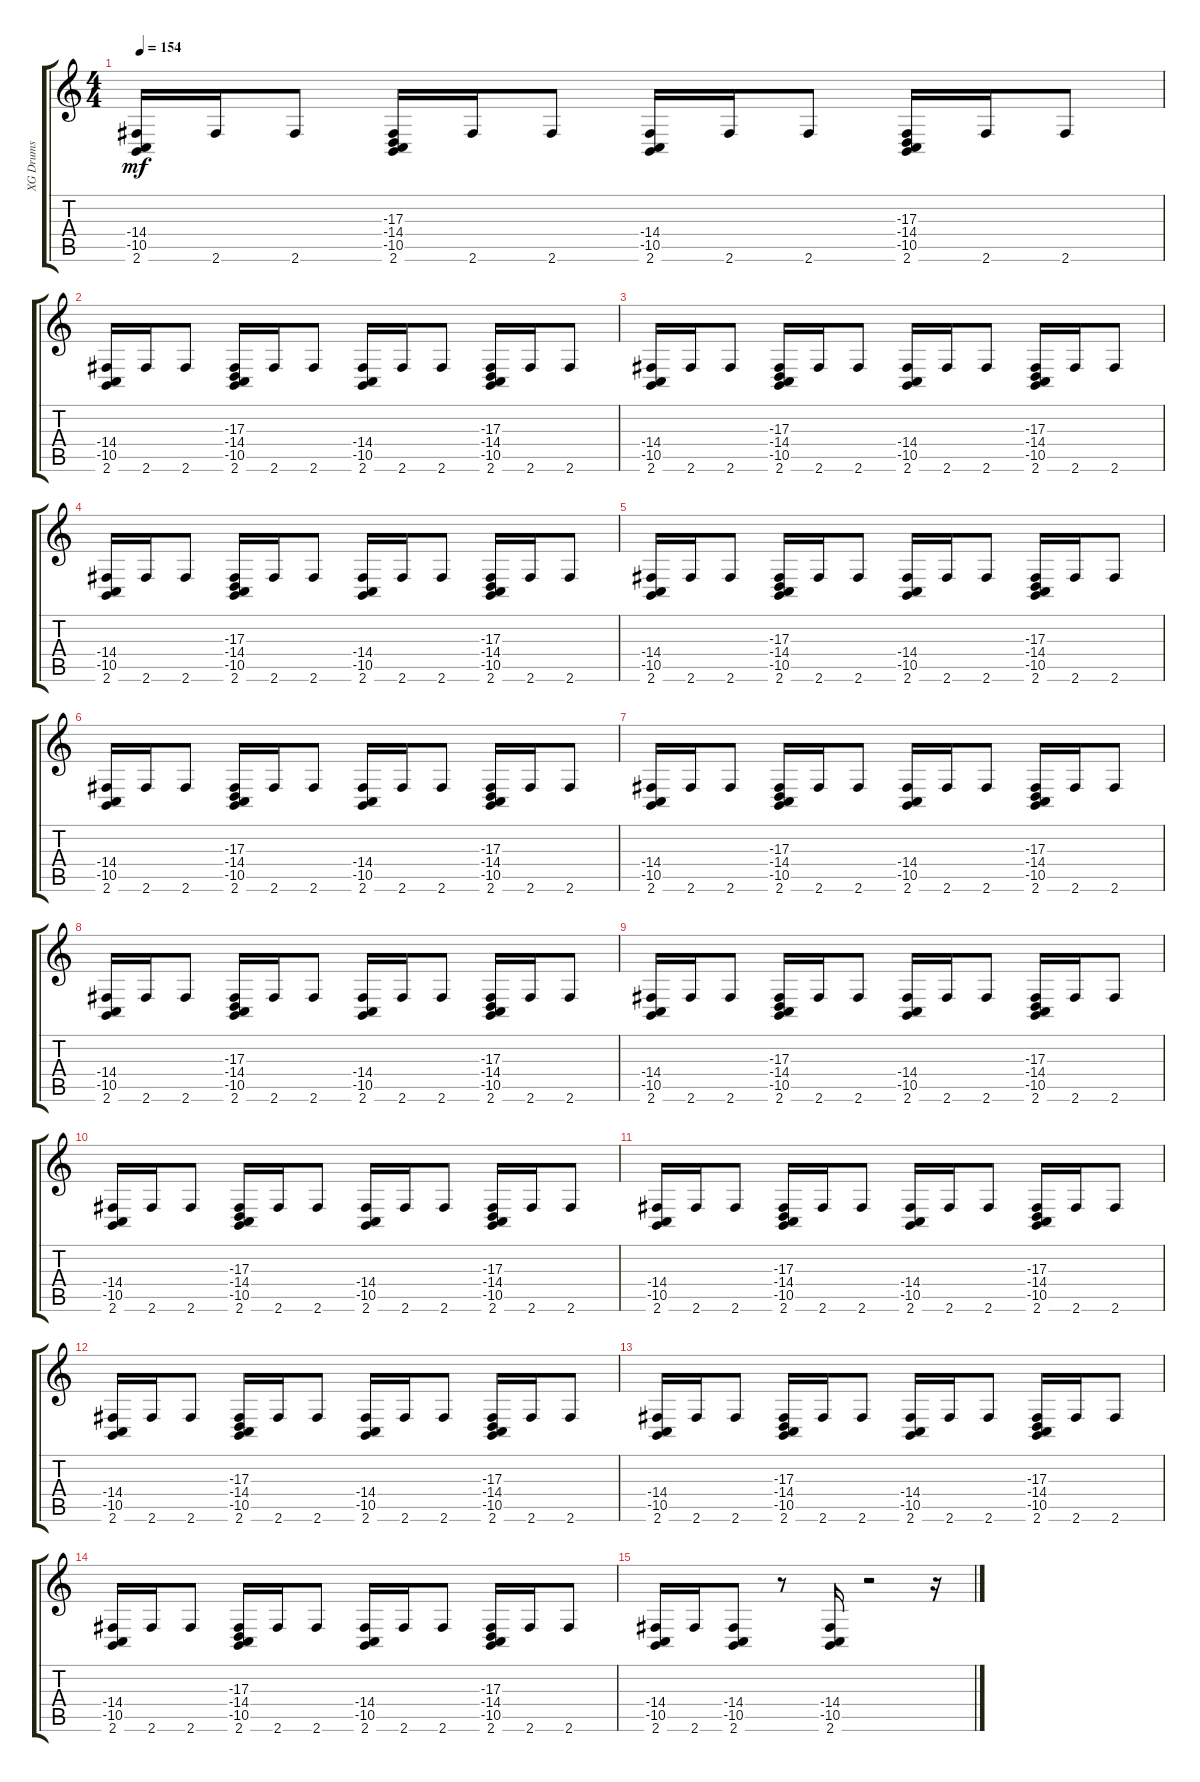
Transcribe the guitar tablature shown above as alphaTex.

\track ("XG Drums" "XG Drums") {instrument acousticguitarnylon}
\staff {score tabs}
\tuning (E4 B3 G3 D3 A2 E2) {hide}
\ts (4 4)
\tempo 154
\clef g2
\ks c
(-14.4 -10.5 2.6).16{dy mf} 2.6.16 2.6.8 (-17.3 -14.4 -10.5 2.6).16 2.6.16 2.6.8 (-14.4 -10.5 2.6).16 2.6.16 2.6.8 (-17.3 -14.4 -10.5 2.6).16 2.6.16 2.6.8 |
(-14.4 -10.5 2.6).16 2.6.16 2.6.8 (-17.3 -14.4 -10.5 2.6).16 2.6.16 2.6.8 (-14.4 -10.5 2.6).16 2.6.16 2.6.8 (-17.3 -14.4 -10.5 2.6).16 2.6.16 2.6.8 |
(-14.4 -10.5 2.6).16 2.6.16 2.6.8 (-17.3 -14.4 -10.5 2.6).16 2.6.16 2.6.8 (-14.4 -10.5 2.6).16 2.6.16 2.6.8 (-17.3 -14.4 -10.5 2.6).16 2.6.16 2.6.8 |
(-14.4 -10.5 2.6).16 2.6.16 2.6.8 (-17.3 -14.4 -10.5 2.6).16 2.6.16 2.6.8 (-14.4 -10.5 2.6).16 2.6.16 2.6.8 (-17.3 -14.4 -10.5 2.6).16 2.6.16 2.6.8 |
(-14.4 -10.5 2.6).16 2.6.16 2.6.8 (-17.3 -14.4 -10.5 2.6).16 2.6.16 2.6.8 (-14.4 -10.5 2.6).16 2.6.16 2.6.8 (-17.3 -14.4 -10.5 2.6).16 2.6.16 2.6.8 |
(-14.4 -10.5 2.6).16 2.6.16 2.6.8 (-17.3 -14.4 -10.5 2.6).16 2.6.16 2.6.8 (-14.4 -10.5 2.6).16 2.6.16 2.6.8 (-17.3 -14.4 -10.5 2.6).16 2.6.16 2.6.8 |
(-14.4 -10.5 2.6).16 2.6.16 2.6.8 (-17.3 -14.4 -10.5 2.6).16 2.6.16 2.6.8 (-14.4 -10.5 2.6).16 2.6.16 2.6.8 (-17.3 -14.4 -10.5 2.6).16 2.6.16 2.6.8 |
(-14.4 -10.5 2.6).16 2.6.16 2.6.8 (-17.3 -14.4 -10.5 2.6).16 2.6.16 2.6.8 (-14.4 -10.5 2.6).16 2.6.16 2.6.8 (-17.3 -14.4 -10.5 2.6).16 2.6.16 2.6.8 |
(-14.4 -10.5 2.6).16 2.6.16 2.6.8 (-17.3 -14.4 -10.5 2.6).16 2.6.16 2.6.8 (-14.4 -10.5 2.6).16 2.6.16 2.6.8 (-17.3 -14.4 -10.5 2.6).16 2.6.16 2.6.8 |
(-14.4 -10.5 2.6).16 2.6.16 2.6.8 (-17.3 -14.4 -10.5 2.6).16 2.6.16 2.6.8 (-14.4 -10.5 2.6).16 2.6.16 2.6.8 (-17.3 -14.4 -10.5 2.6).16 2.6.16 2.6.8 |
(-14.4 -10.5 2.6).16 2.6.16 2.6.8 (-17.3 -14.4 -10.5 2.6).16 2.6.16 2.6.8 (-14.4 -10.5 2.6).16 2.6.16 2.6.8 (-17.3 -14.4 -10.5 2.6).16 2.6.16 2.6.8 |
(-14.4 -10.5 2.6).16 2.6.16 2.6.8 (-17.3 -14.4 -10.5 2.6).16 2.6.16 2.6.8 (-14.4 -10.5 2.6).16 2.6.16 2.6.8 (-17.3 -14.4 -10.5 2.6).16 2.6.16 2.6.8 |
(-14.4 -10.5 2.6).16 2.6.16 2.6.8 (-17.3 -14.4 -10.5 2.6).16 2.6.16 2.6.8 (-14.4 -10.5 2.6).16 2.6.16 2.6.8 (-17.3 -14.4 -10.5 2.6).16 2.6.16 2.6.8 |
(-14.4 -10.5 2.6).16 2.6.16 2.6.8 (-17.3 -14.4 -10.5 2.6).16 2.6.16 2.6.8 (-14.4 -10.5 2.6).16 2.6.16 2.6.8 (-17.3 -14.4 -10.5 2.6).16 2.6.16 2.6.8 |
(-14.4 -10.5 2.6).16 2.6.16 (-14.4 -10.5 2.6).8 r.8 (-14.4 -10.5 2.6).16 r.2 r.16
